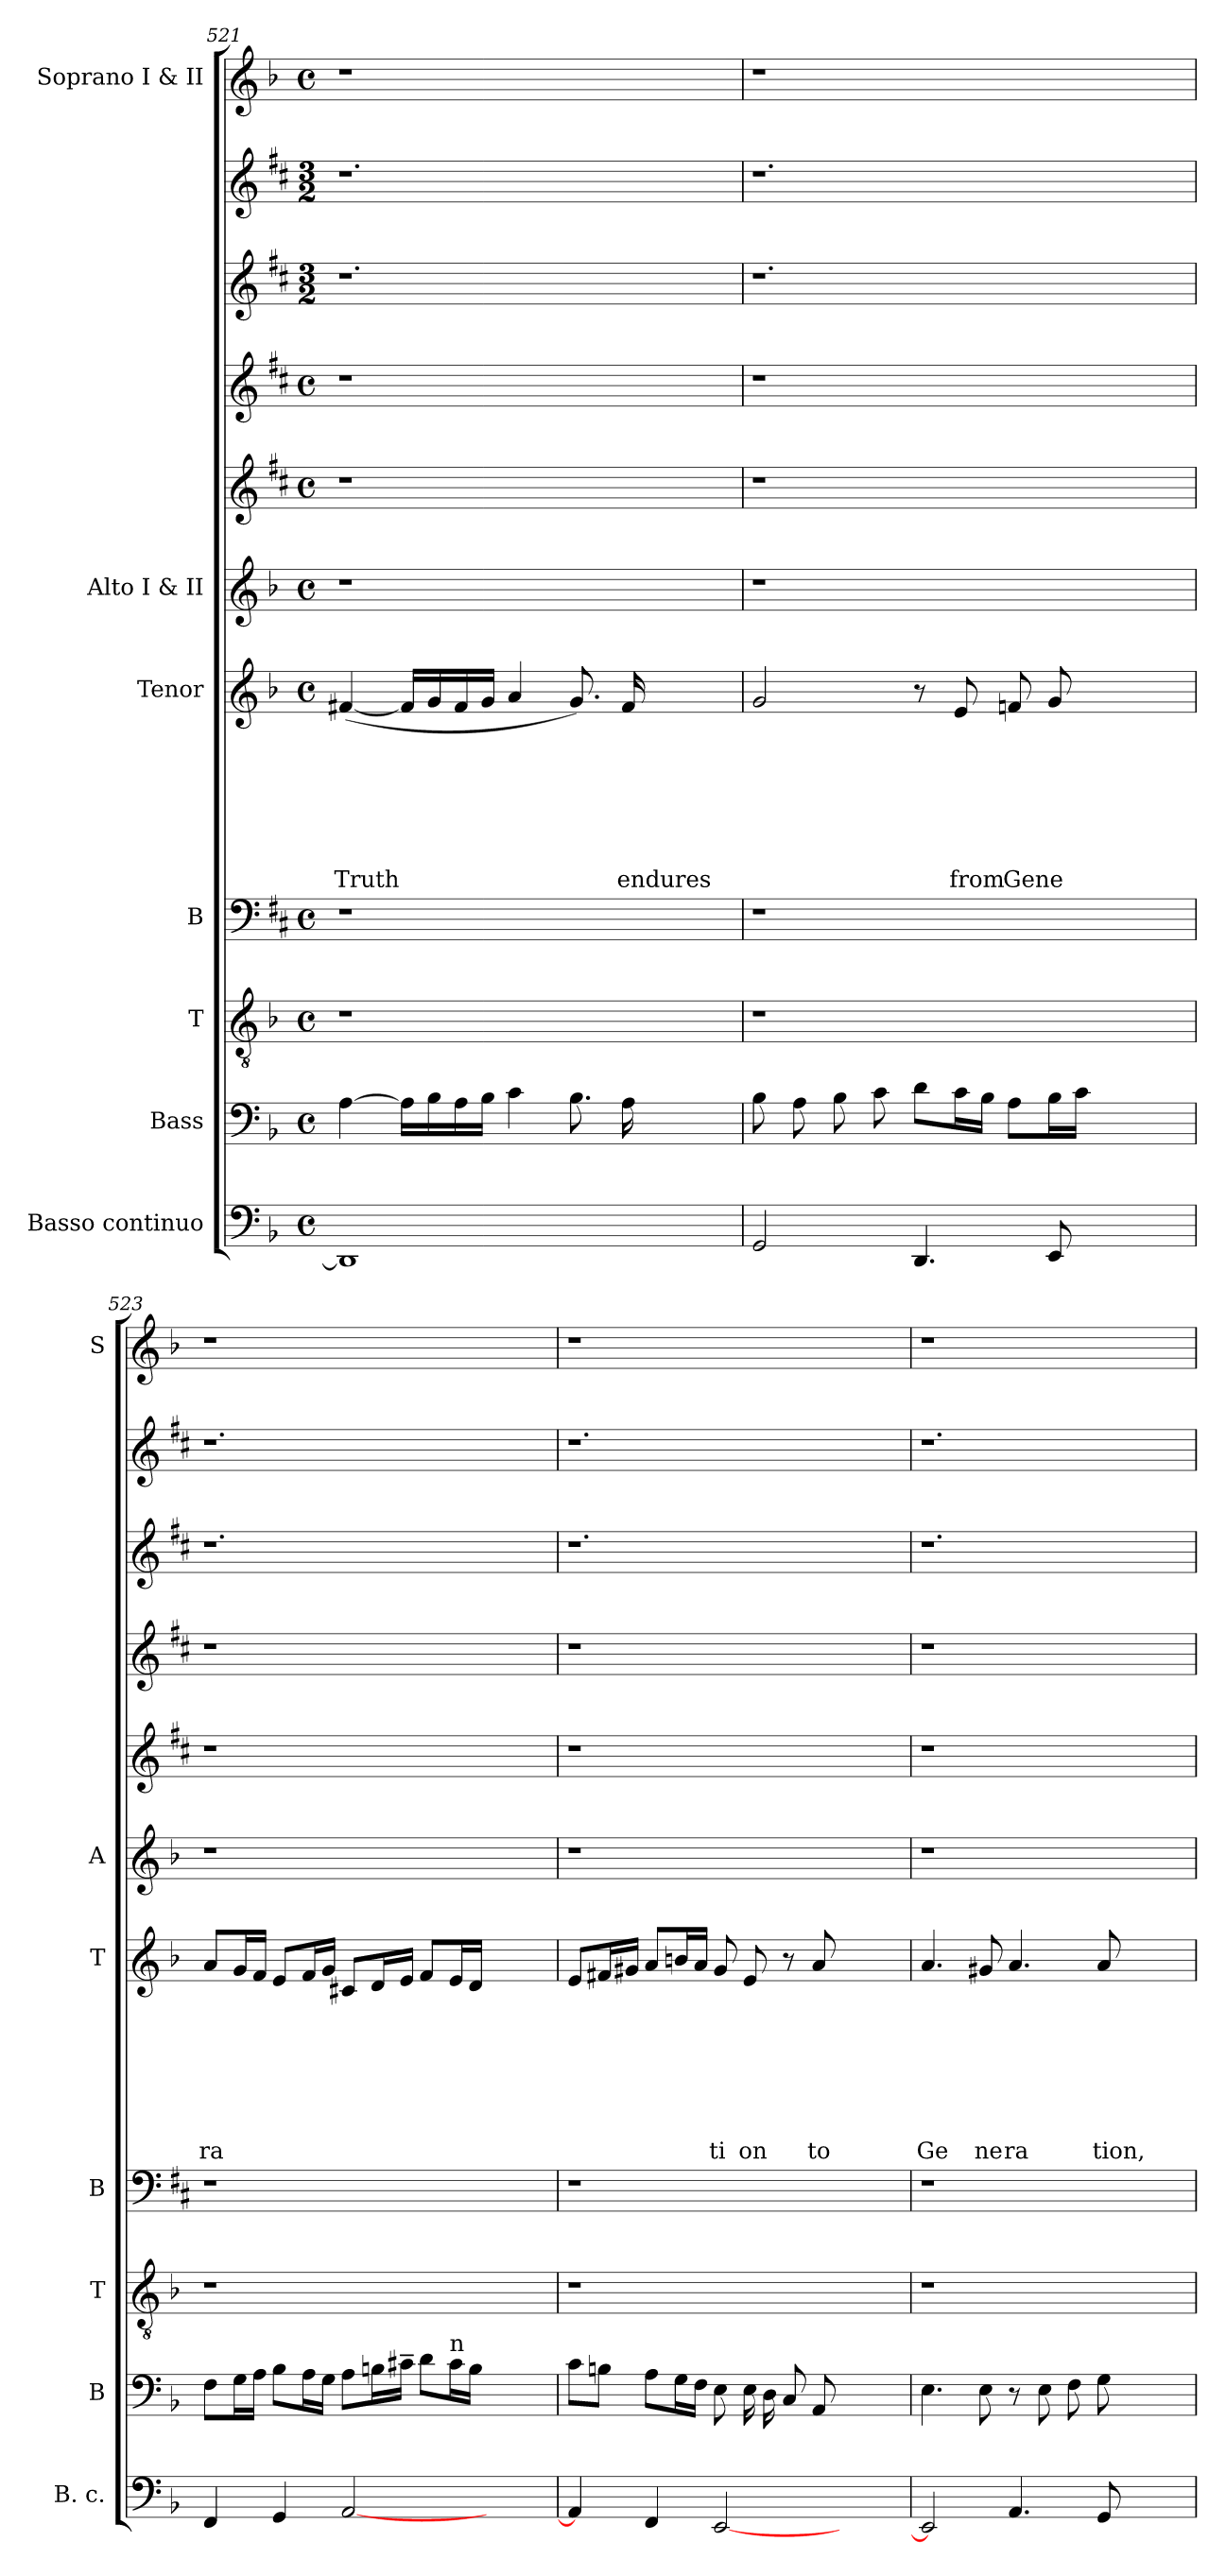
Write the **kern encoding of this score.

**kern	**kern	**kern	**kern	**kern	**text	**text	**text	**text	**text	**text	**text	**kern	**kern	**kern	**kern	**kern	**kern
*part11	*part10	*part9	*part8	*part7	*part7	*part7	*part7	*part7	*part7	*part7	*part7	*part6	*part5	*part4	*part3	*part2	*part1
*staff11	*staff10	*staff9	*staff8	*staff7	*staff7	*staff7	*staff7	*staff7	*staff7	*staff7	*staff7	*staff6	*staff5	*staff4	*staff3	*staff2	*staff1
*I"Basso continuo	*I"Bass	*I"T	*I"B	*I"Tenor	*	*	*	*	*	*	*	*I"Alto I & II	*	*	*	*	*I"Soprano I & II
*I'B. c.	*I'B	*I'T	*I'B	*I'T	*	*	*	*	*	*	*	*I'A	*	*	*	*	*I'S
*clefF4	*clefF4	*clefGv2	*clefF4	*clefG2	*	*	*	*	*	*	*	*clefG2	*clefG2	*clefG2	*clefG2	*clefG2	*clefG2
*ITrd7c12	*	*	*	*	*	*	*	*	*	*	*	*	*	*	*	*	*
*k[b-]	*k[b-]	*k[b-]	*k[f#c#]	*k[b-]	*	*	*	*	*	*	*	*k[b-]	*k[f#c#]	*k[f#c#]	*k[f#c#]	*k[f#c#]	*k[b-]
*F:	*F:	*F:	*D:	*F:	*	*	*	*	*	*	*	*F:	*D:	*D:	*D:	*D:	*F:
*M4/4	*M4/4	*M4/4	*M4/4	*M4/4	*	*	*	*	*	*	*	*M4/4	*M4/4	*M4/4	*M3/2	*M3/2	*M4/4
*met(c)	*met(c)	*met(c)	*met(c)	*met(c)	*	*	*	*	*	*	*	*met(c)	*met(c)	*met(c)	*	*	*met(c)
=521	=521	=521	=521	=521	=521	=521	=521	=521	=521	=521	=521	=521	=521	=521	=521	=521	=521
!	!	!	!	!	!	!	!	!	!	!	!LO:LY:b	!	!	!	!	!	!
1DDD]	[>4A\	1r	1r	(<[<4f#X/	.	.	.	.	.	.	Truth	1r	1r	1r	1.r	1.r	1r
.	16A\LL]	.	.	16f#/LL]	.	.	.	.	.	.	.	.	.	.	.	.	.
.	16B-\	.	.	16g/	.	.	.	.	.	.	.	.	.	.	.	.	.
.	16A\	.	.	16f#/	.	.	.	.	.	.	.	.	.	.	.	.	.
.	16B-\JJ	.	.	16g/JJ	.	.	.	.	.	.	.	.	.	.	.	.	.
.	4c\	.	.	4a/	.	.	.	.	.	.	.	.	.	.	.	.	.
.	8.B-\	.	.	8.g/)	.	.	.	.	.	.	.	.	.	.	.	.	.
!	!	!	!	!	!	!	!	!	!	!	!LO:LY:b	!	!	!	!	!	!
.	16A\	.	.	16f#/	.	.	.	.	.	.	endures	.	.	.	.	.	.
2ryy	2ryy	2ryy	2ryy	2ryy	.	.	.	.	.	.	.	2ryy	2ryy	2ryy	.	.	2ryy
=522	=522	=522	=522	=522	=522	=522	=522	=522	=522	=522	=522	=522	=522	=522	=522	=522	=522
2GGG/	8B-\	1r	1r	2g/	.	.	.	.	.	.	.	1r	1r	1r	1.r	1.r	1r
.	8A\	.	.	.	.	.	.	.	.	.	.	.	.	.	.	.	.
.	8B-\	.	.	.	.	.	.	.	.	.	.	.	.	.	.	.	.
.	8c\	.	.	.	.	.	.	.	.	.	.	.	.	.	.	.	.
4.DDD/	8d\L	.	.	8r	.	.	.	.	.	.	.	.	.	.	.	.	.
!	!	!	!	!	!	!	!	!	!	!	!LO:LY:b	!	!	!	!	!	!
.	16c\L	.	.	8e/	.	.	.	.	.	.	from	.	.	.	.	.	.
.	16B-\JJ	.	.	.	.	.	.	.	.	.	.	.	.	.	.	.	.
!	!	!	!	!	!	!	!	!	!	!	!LO:LY:b	!	!	!	!	!	!
.	8A\L	.	.	8fn/	.	.	.	.	.	.	Gene	.	.	.	.	.	.
8EEE/	16B-\L	.	.	8g/	.	.	.	.	.	.	.	.	.	.	.	.	.
.	16c\JJ	.	.	.	.	.	.	.	.	.	.	.	.	.	.	.	.
2ryy	2ryy	2ryy	2ryy	2ryy	.	.	.	.	.	.	.	2ryy	2ryy	2ryy	.	.	2ryy
=523	=523	=523	=523	=523	=523	=523	=523	=523	=523	=523	=523	=523	=523	=523	=523	=523	=523
!	!	!	!	!	!	!	!	!	!	!	!LO:LY:b	!	!	!	!	!	!
4FFF/	8F\L	1r	1r	8a/L	.	.	.	.	.	.	ra	1r	1r	1r	1.r	1.r	1r
.	16G\L	.	.	16g/L	.	.	.	.	.	.	.	.	.	.	.	.	.
.	16A\JJ	.	.	16f/JJ	.	.	.	.	.	.	.	.	.	.	.	.	.
4GGG/	8B-\L	.	.	8e/L	.	.	.	.	.	.	.	.	.	.	.	.	.
.	16A\L	.	.	16f/L	.	.	.	.	.	.	.	.	.	.	.	.	.
.	16G\JJ	.	.	16g/JJ	.	.	.	.	.	.	.	.	.	.	.	.	.
[<2AAA/	8A\L	.	.	8c#X/L	.	.	.	.	.	.	.	.	.	.	.	.	.
.	16Bn\L	.	.	16d/L	.	.	.	.	.	.	.	.	.	.	.	.	.
.	16c#X~>\JJ	.	.	16e/JJ	.	.	.	.	.	.	.	.	.	.	.	.	.
.	8d\L	.	.	8f/L	.	.	.	.	.	.	.	.	.	.	.	.	.
!	!LO:TX:a:t=n	!	!	!	!	!	!	!	!	!	!	!	!	!	!	!	!
.	16c#\L	.	.	16e/L	.	.	.	.	.	.	.	.	.	.	.	.	.
.	16B\JJ	.	.	16d/JJ	.	.	.	.	.	.	.	.	.	.	.	.	.
2ryy	2ryy	2ryy	2ryy	2ryy	.	.	.	.	.	.	.	2ryy	2ryy	2ryy	.	.	2ryy
!!LO:LB:g=z
=524	=524	=524	=524	=524	=524	=524	=524	=524	=524	=524	=524	=524	=524	=524	=524	=524	=524
4AAA/]	8c\L	1r	1r	8e/L	.	.	.	.	.	.	.	1r	1r	1r	1.r	1.r	1r
.	8Bn\J	.	.	16f#X/L	.	.	.	.	.	.	.	.	.	.	.	.	.
.	.	.	.	16g#X/JJ	.	.	.	.	.	.	.	.	.	.	.	.	.
4FFF/	8A\L	.	.	8a/L	.	.	.	.	.	.	.	.	.	.	.	.	.
.	16G\L	.	.	16bn/L	.	.	.	.	.	.	.	.	.	.	.	.	.
.	16F\JJ	.	.	16a/JJ	.	.	.	.	.	.	.	.	.	.	.	.	.
!	!	!	!	!	!	!	!	!	!	!	!LO:LY:b	!	!	!	!	!	!
[<2EEE/	8E\	.	.	8g#/	.	.	.	.	.	.	ti	.	.	.	.	.	.
!	!	!	!	!	!	!	!	!	!	!	!LO:LY:b	!	!	!	!	!	!
.	16E\	.	.	8e/	.	.	.	.	.	.	on	.	.	.	.	.	.
.	16D\	.	.	.	.	.	.	.	.	.	.	.	.	.	.	.	.
.	8C/	.	.	8r	.	.	.	.	.	.	.	.	.	.	.	.	.
!	!	!	!	!	!	!	!	!	!	!	!LO:LY:b	!	!	!	!	!	!
.	8AA/	.	.	8a/	.	.	.	.	.	.	to	.	.	.	.	.	.
2ryy	2ryy	2ryy	2ryy	2ryy	.	.	.	.	.	.	.	2ryy	2ryy	2ryy	.	.	2ryy
=525	=525	=525	=525	=525	=525	=525	=525	=525	=525	=525	=525	=525	=525	=525	=525	=525	=525
!	!	!	!	!	!	!	!	!	!	!	!LO:LY:b	!	!	!	!	!	!
2EEE/]	4.E\	1r	1r	4.a/	.	.	.	.	.	.	Ge	1r	1r	1r	1.r	1.r	1r
!	!	!	!	!	!	!	!	!	!	!	!LO:LY:b	!	!	!	!	!	!
.	8E\	.	.	8g#X/	.	.	.	.	.	.	ne	.	.	.	.	.	.
!	!	!	!	!	!	!	!	!	!	!	!LO:LY:b	!	!	!	!	!	!
4.AAA/	8r	.	.	4.a/	.	.	.	.	.	.	ra	.	.	.	.	.	.
.	8E\	.	.	.	.	.	.	.	.	.	.	.	.	.	.	.	.
.	8F\	.	.	.	.	.	.	.	.	.	.	.	.	.	.	.	.
!	!	!	!	!	!	!	!	!	!	!	!LO:LY:b	!	!	!	!	!	!
8GGG/	8G\	.	.	8a/	.	.	.	.	.	.	tion,	.	.	.	.	.	.
2ryy	2ryy	2ryy	2ryy	2ryy	.	.	.	.	.	.	.	2ryy	2ryy	2ryy	.	.	2ryy
=	=	=	=	=	=	=	=	=	=	=	=	=	=	=	=	=	=
*-	*-	*-	*-	*-	*-	*-	*-	*-	*-	*-	*-	*-	*-	*-	*-	*-	*-
